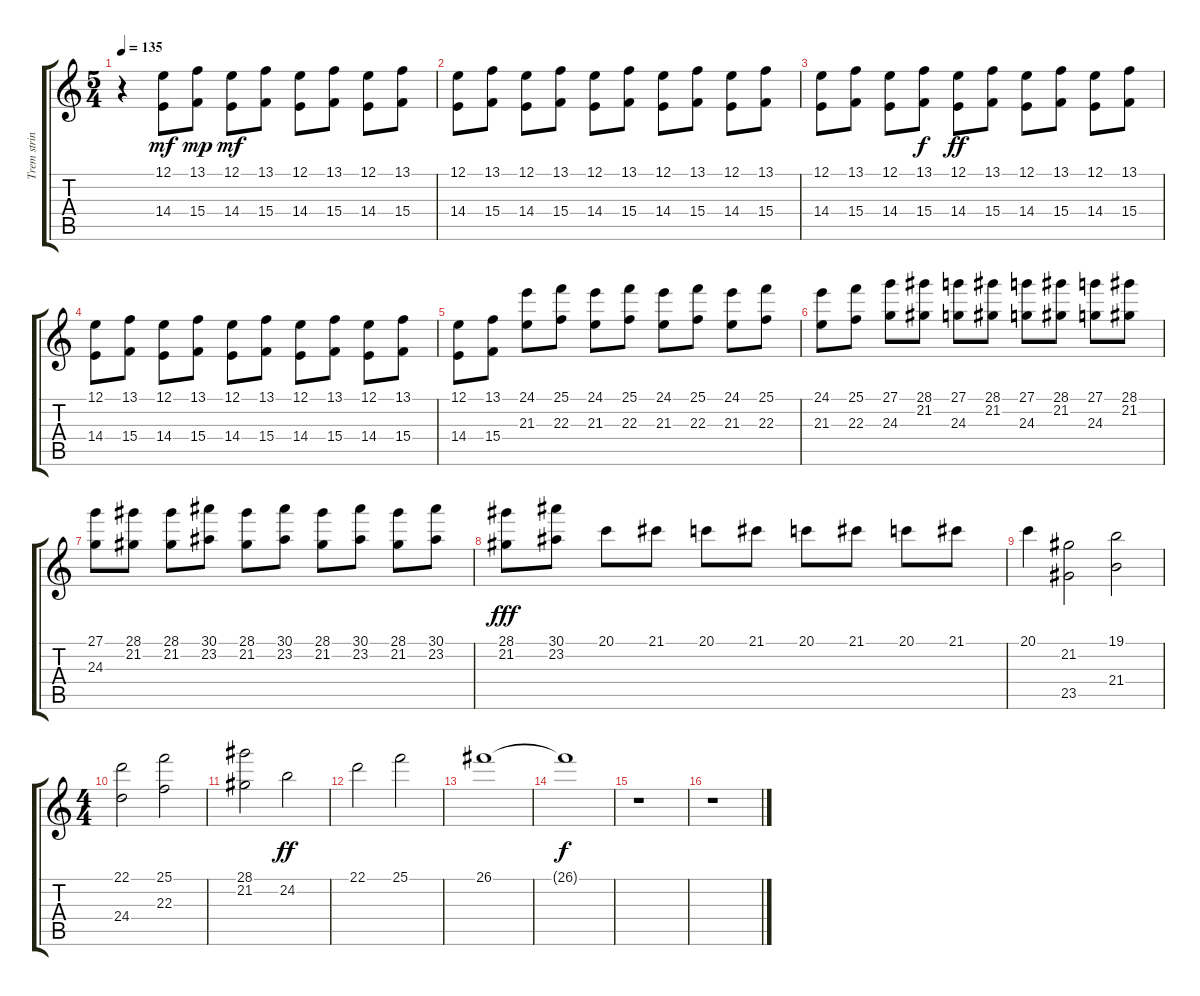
\track ("Trem strin" "Trem strin") {instrument tremolostrings}
\staff {score tabs}
\tuning (E4 B3 G3 D3 A2 E2) {hide}
\ts (5 4)
\tempo 135
\clef g2
\ks c
r.4{dy mf instrument tremolostrings} (12.1 14.4).8 (13.1 15.4).8{dy mp} (12.1 14.4).8{dy mf} (13.1 15.4).8 (12.1 14.4).8 (13.1 15.4).8 (12.1 14.4).8 (13.1 15.4).8 |
(12.1 14.4).8 (13.1 15.4).8 (12.1 14.4).8 (13.1 15.4).8 (12.1 14.4).8 (13.1 15.4).8 (12.1 14.4).8 (13.1 15.4).8 (12.1 14.4).8 (13.1 15.4).8 |
(12.1 14.4).8 (13.1 15.4).8 (12.1 14.4).8 (13.1 15.4).8{dy f} (12.1 14.4).8{dy ff} (13.1 15.4).8 (12.1 14.4).8 (13.1 15.4).8 (12.1 14.4).8 (13.1 15.4).8 |
(12.1 14.4).8 (13.1 15.4).8 (12.1 14.4).8 (13.1 15.4).8 (12.1 14.4).8 (13.1 15.4).8 (12.1 14.4).8 (13.1 15.4).8 (12.1 14.4).8 (13.1 15.4).8 |
(12.1 14.4).8 (13.1 15.4).8 (24.1 21.3).8 (25.1 22.3).8 (24.1 21.3).8 (25.1 22.3).8 (24.1 21.3).8 (25.1 22.3).8 (24.1 21.3).8 (25.1 22.3).8 |
(24.1 21.3).8 (25.1 22.3).8 (27.1 24.3).8 (28.1 21.2).8 (27.1 24.3).8 (28.1 21.2).8 (27.1 24.3).8 (28.1 21.2).8 (27.1 24.3).8 (28.1 21.2).8 |
(27.1 24.3).8 (28.1 21.2).8 (28.1 21.2).8 (30.1 23.2).8 (28.1 21.2).8 (30.1 23.2).8 (28.1 21.2).8 (30.1 23.2).8 (28.1 21.2).8 (30.1 23.2).8 |
(28.1 21.2).8{dy fff} (30.1 23.2).8 20.1.8 21.1.8 20.1.8 21.1.8 20.1.8 21.1.8 20.1.8 21.1.8 |
20.1.4 (21.2 23.5).2 (19.1 21.4).2 |
\ts (4 4)
(22.1 24.4).2 (25.1 22.3).2 |
(28.1 21.2).2 24.2.2{dy ff} |
22.1.2 25.1.2 |
26.1.1{volume 10} |
26.1{t}.1{dy f} |
r.1 |
r.1
